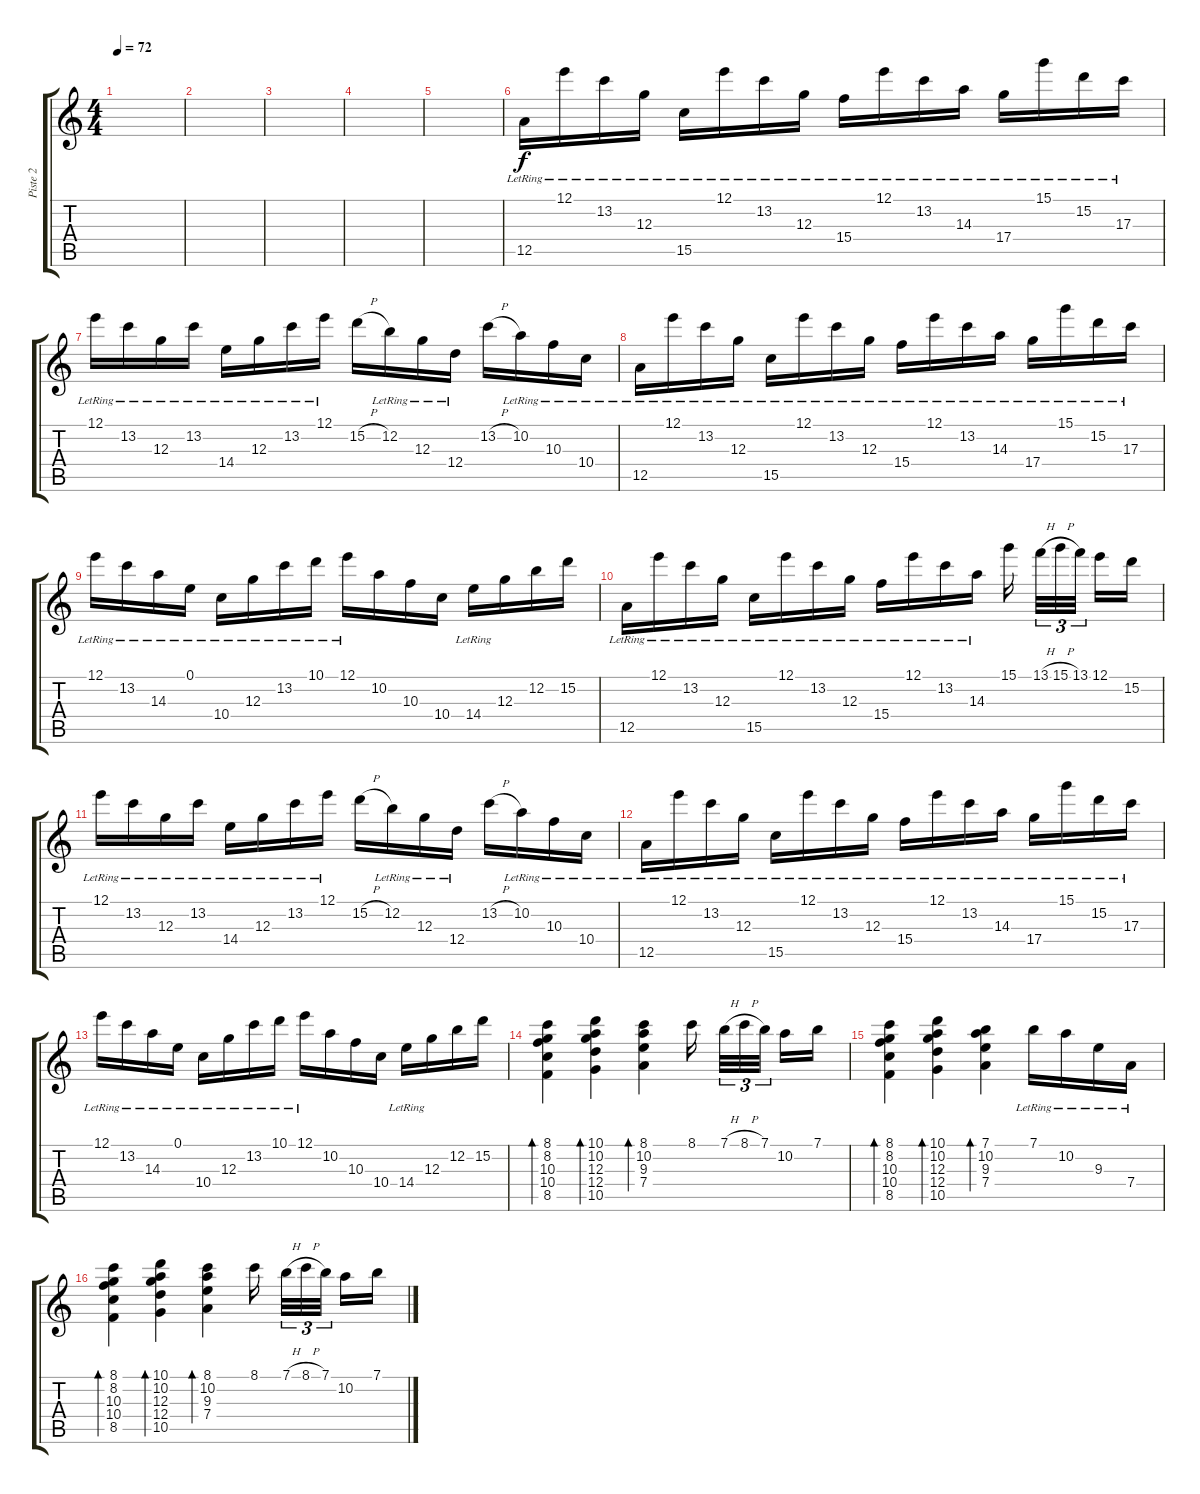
\track ("Piste 2" "Piste 2") {instrument acousticguitarsteel}
\staff {score tabs}
\tuning (E4 B3 G3 D3 A2 E2) {hide}
\ts (4 4)
\tempo 72
\clef g2
\ks c
|
|
|
|
|
12.5{lr}.16 12.1{lr}.16 13.2{lr}.16 12.3{lr}.16 15.5{lr}.16 12.1{lr}.16 13.2{lr}.16 12.3{lr}.16 15.4{lr}.16 12.1{lr}.16 13.2{lr}.16 14.3{lr}.16 17.4{lr}.16 15.1{lr}.16 15.2{lr}.16 17.3{lr}.16 |
12.1{lr}.16 13.2{lr}.16 12.3{lr}.16 13.2{lr}.16 14.4{lr}.16 12.3{lr}.16 13.2{lr}.16 12.1{lr}.16 15.2{h}.16 12.2{lr}.16 12.3{lr}.16 12.4{lr}.16 13.2{h}.16 10.2{lr}.16 10.3{lr}.16 10.4{lr}.16 |
12.5{lr}.16 12.1{lr}.16 13.2{lr}.16 12.3{lr}.16 15.5{lr}.16 12.1{lr}.16 13.2{lr}.16 12.3{lr}.16 15.4{lr}.16 12.1{lr}.16 13.2{lr}.16 14.3{lr}.16 17.4{lr}.16 15.1{lr}.16 15.2{lr}.16 17.3{lr}.16 |
12.1{lr}.16 13.2{lr}.16 14.3{lr}.16 0.1{lr}.16 10.4{lr}.16 12.3{lr}.16 13.2{lr}.16 10.1{lr}.16 12.1{lr}.16 10.2.16 10.3.16 10.4.16 14.4{lr}.16 12.3.16 12.2.16 15.2.16 |
12.5{lr}.16 12.1{lr}.16 13.2{lr}.16 12.3{lr}.16 15.5{lr}.16 12.1{lr}.16 13.2{lr}.16 12.3{lr}.16 15.4{lr}.16 12.1{lr}.16 13.2{lr}.16 14.3{lr}.16 15.1.16 13.1{h}.32{tu (3 2)} 15.1{h}.32{tu (3 2)} 13.1.32{tu (3 2)} 12.1.16 15.2.16 |
12.1{lr}.16 13.2{lr}.16 12.3{lr}.16 13.2{lr}.16 14.4{lr}.16 12.3{lr}.16 13.2{lr}.16 12.1{lr}.16 15.2{h}.16 12.2{lr}.16 12.3{lr}.16 12.4{lr}.16 13.2{h}.16 10.2{lr}.16 10.3{lr}.16 10.4{lr}.16 |
12.5{lr}.16 12.1{lr}.16 13.2{lr}.16 12.3{lr}.16 15.5{lr}.16 12.1{lr}.16 13.2{lr}.16 12.3{lr}.16 15.4{lr}.16 12.1{lr}.16 13.2{lr}.16 14.3{lr}.16 17.4{lr}.16 15.1{lr}.16 15.2{lr}.16 17.3{lr}.16 |
12.1{lr}.16 13.2{lr}.16 14.3{lr}.16 0.1{lr}.16 10.4{lr}.16 12.3{lr}.16 13.2{lr}.16 10.1{lr}.16 12.1{lr}.16 10.2.16 10.3.16 10.4.16 14.4{lr}.16 12.3.16 12.2.16 15.2.16 |
(8.1 8.2 10.3 10.4 8.5).4{bd 60} (10.1 10.2 12.3 12.4 10.5).4{bd 60} (8.1 10.2 9.3 7.4).4{bd 60} 8.1.16 7.1{h}.32{tu (3 2)} 8.1{h}.32{tu (3 2)} 7.1.32{tu (3 2)} 10.2.16 7.1.16 |
(8.1 8.2 10.3 10.4 8.5).4{bd 60} (10.1 10.2 12.3 12.4 10.5).4{bd 60} (7.1 10.2 9.3 7.4).4{bd 60} 7.1{lr}.16 10.2{lr}.16 9.3{lr}.16 7.4{lr}.16 |
(8.1 8.2 10.3 10.4 8.5).4{bd 60} (10.1 10.2 12.3 12.4 10.5).4{bd 60} (8.1 10.2 9.3 7.4).4{bd 60} 8.1.16 7.1{h}.32{tu (3 2)} 8.1{h}.32{tu (3 2)} 7.1.32{tu (3 2)} 10.2.16 7.1.16
